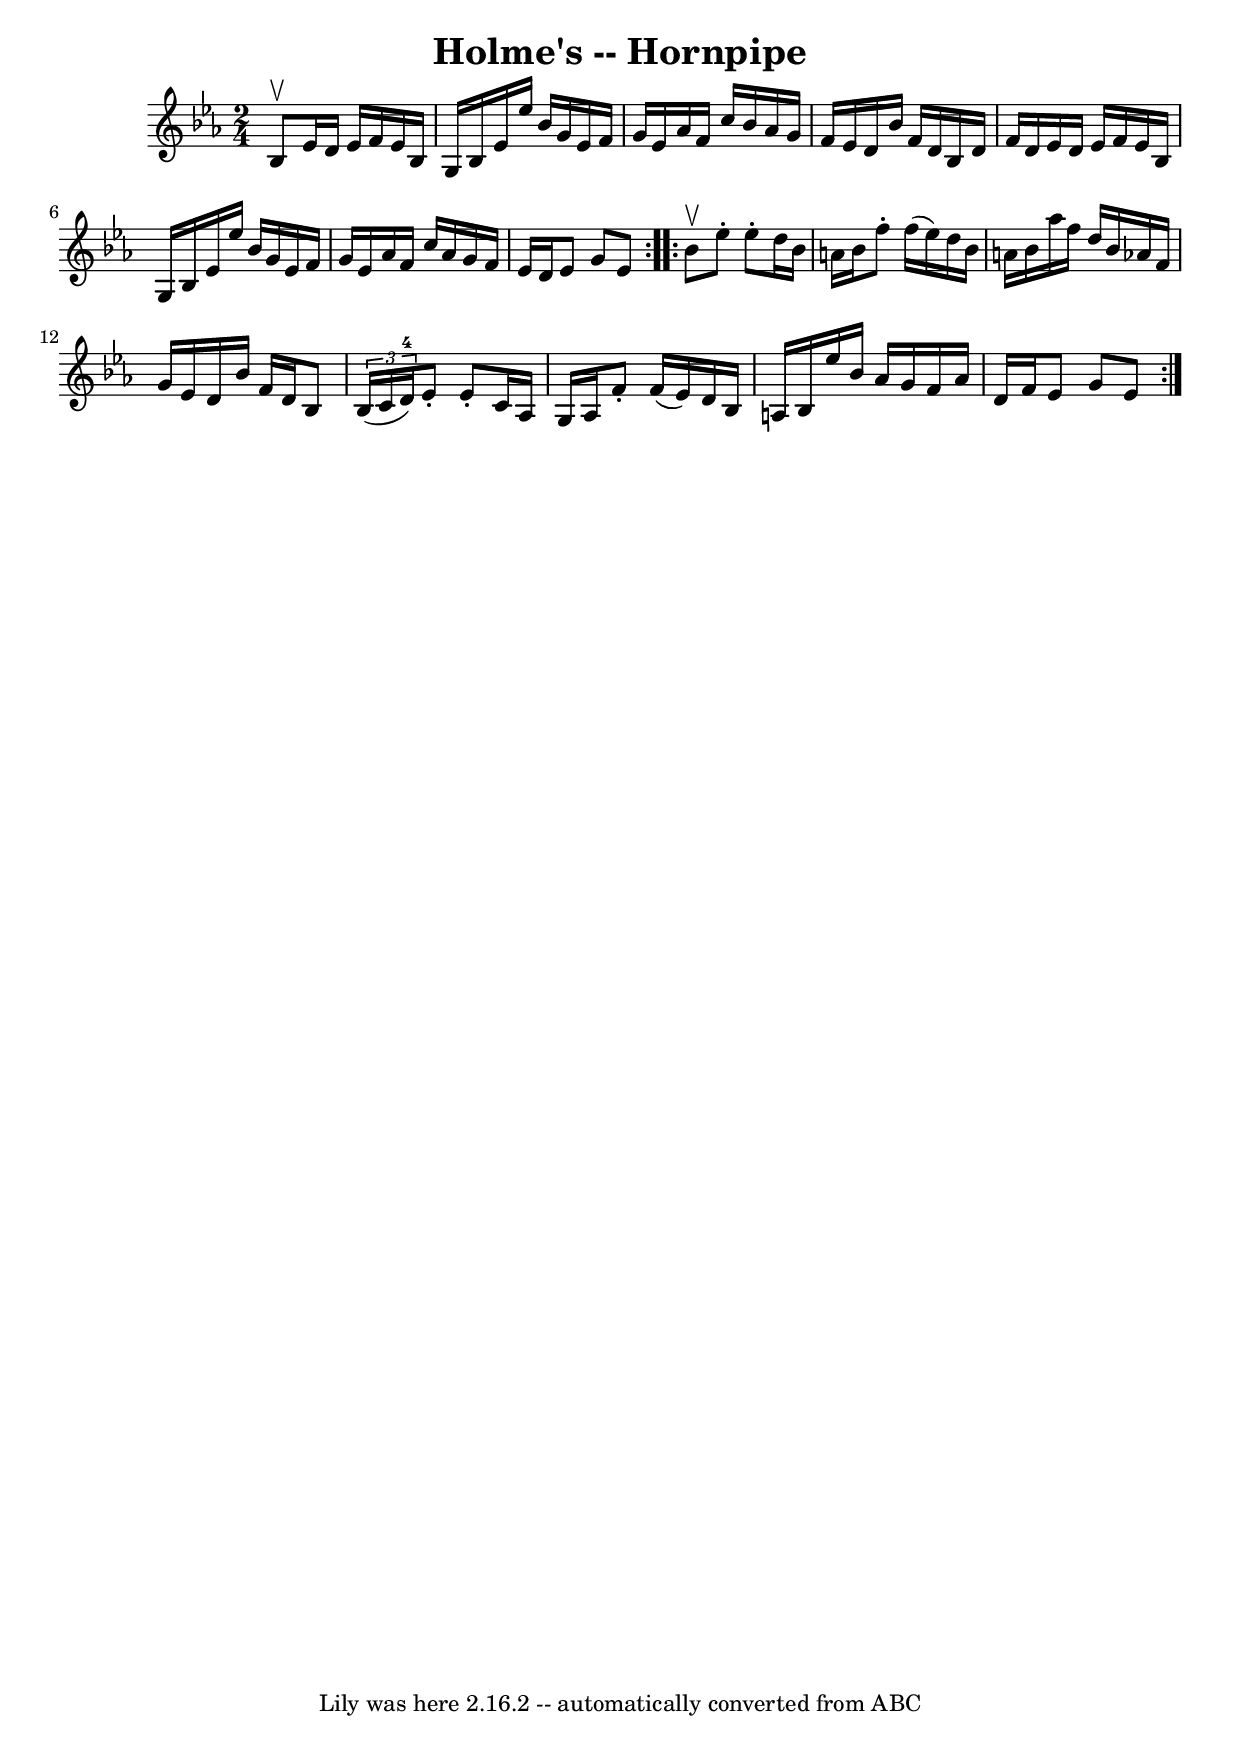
\version "2.7.40"
\include "Mammoth.ily"
\header {
	%% book = "Cole's 1000 Fiddle Tunes"
	crossRefNumber = "1"
	footnotes = ""
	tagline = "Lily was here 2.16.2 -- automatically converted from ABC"
	title = "Holme's -- Hornpipe"
}
voicedefault =  {
\set Score.defaultBarType = "empty"

\repeat volta 2 {
\time 2/4 \key ees \major bes8^\upbow |
 ees'16 d'16 ees'16    
f'16 ees'16 bes16 g16 bes16  |
 ees'16 ees''16 bes'16 
 g'16 ees'16 f'16 g'16 ees'16    |
 aes'16 f'16    
c''16 bes'16 aes'16 g'16 f'16 ees'16  |
 d'16 bes'16  
 f'16 d'16 bes16 d'16 f'16 d'16  |
 ees'16 d'16    
ees'16 f'16 ees'16 bes16 g16 bes16  |
 ees'16 ees''16 
 bes'16 g'16 ees'16 f'16 g'16 ees'16  |
 aes'16    
f'16 c''16 aes'16 g'16 f'16 ees'16 d'16  |
 ees'8    
g'8 ees'8  }     \repeat volta 2 { bes'8^\upbow |
 ees''8 -.   
ees''8 -. d''16 bes'16 a'16 bes'16  |
 f''8 -. f''16 (
ees''16) d''16 bes'16 a'16 bes'16  |
 aes''16 f''16    
d''16 bes'16 aes'16 f'16 g'16 ees'16  |
 d'16 bes'16  
 f'16 d'16 bes8    \times 2/3 { bes16 (c'16 d'16-4) } 
|
 ees'8 -. ees'8 -. c'16 aes16 g16 aes16  |
   
f'8 -. f'16 (ees'16) d'16 bes16 a16 bes16  |
   
ees''16 bes'16 aes'16 g'16 f'16 aes'16 d'16 f'16  |
 
 ees'8 g'8 ees'8  }   
}

\score{
    <<

	\context Staff="default"
	{
	    \voicedefault 
	}

    >>
	\layout {
	}
	\midi {}
}
